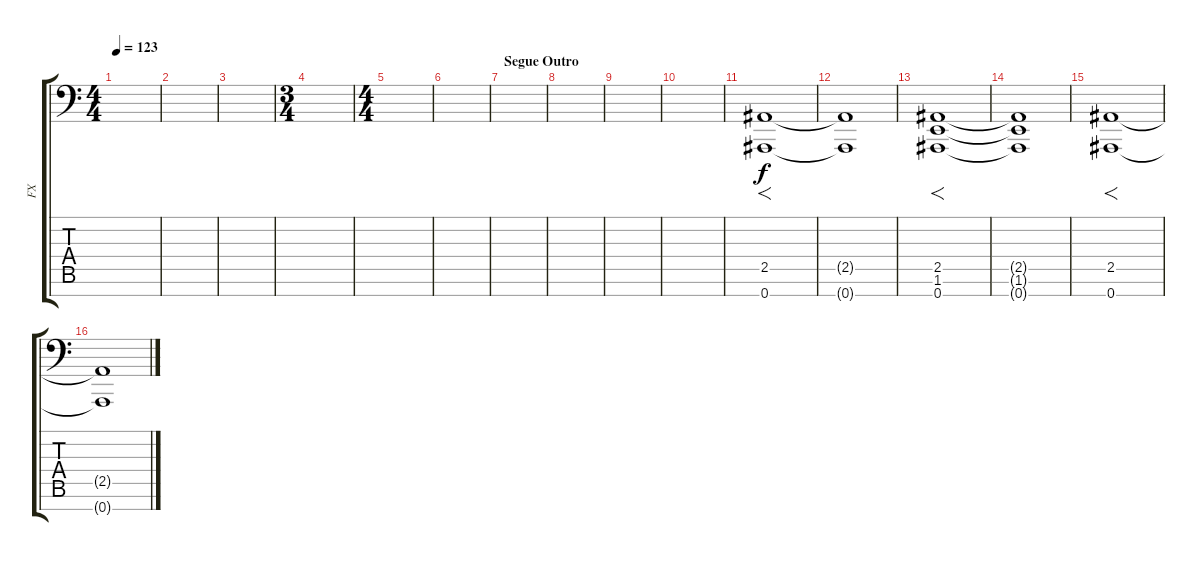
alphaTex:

\track ("FX" "FX") {instrument ocarina}
\staff {score tabs}
\tuning (Eb4 Bb3 Gb3 Db3 Ab2 Eb2 Bb1) {hide}
\ts (4 4)
\tempo 123
\clef f4
\ks c
|
|
|
\ts (3 4)
|
\ts (4 4)
|
|
\section ("" "Segue Outro")
|
|
|
|
(2.5 0.7).1{f volume 16} |
(2.5{t} 0.7{t}).1{volume 0} |
(2.5 1.6 0.7).1{f volume 16} |
(2.5{t} 1.6{t} 0.7{t}).1{volume 0} |
(2.5 0.7).1{f volume 16} |
(2.5{t} 0.7{t}).1{volume 0}
